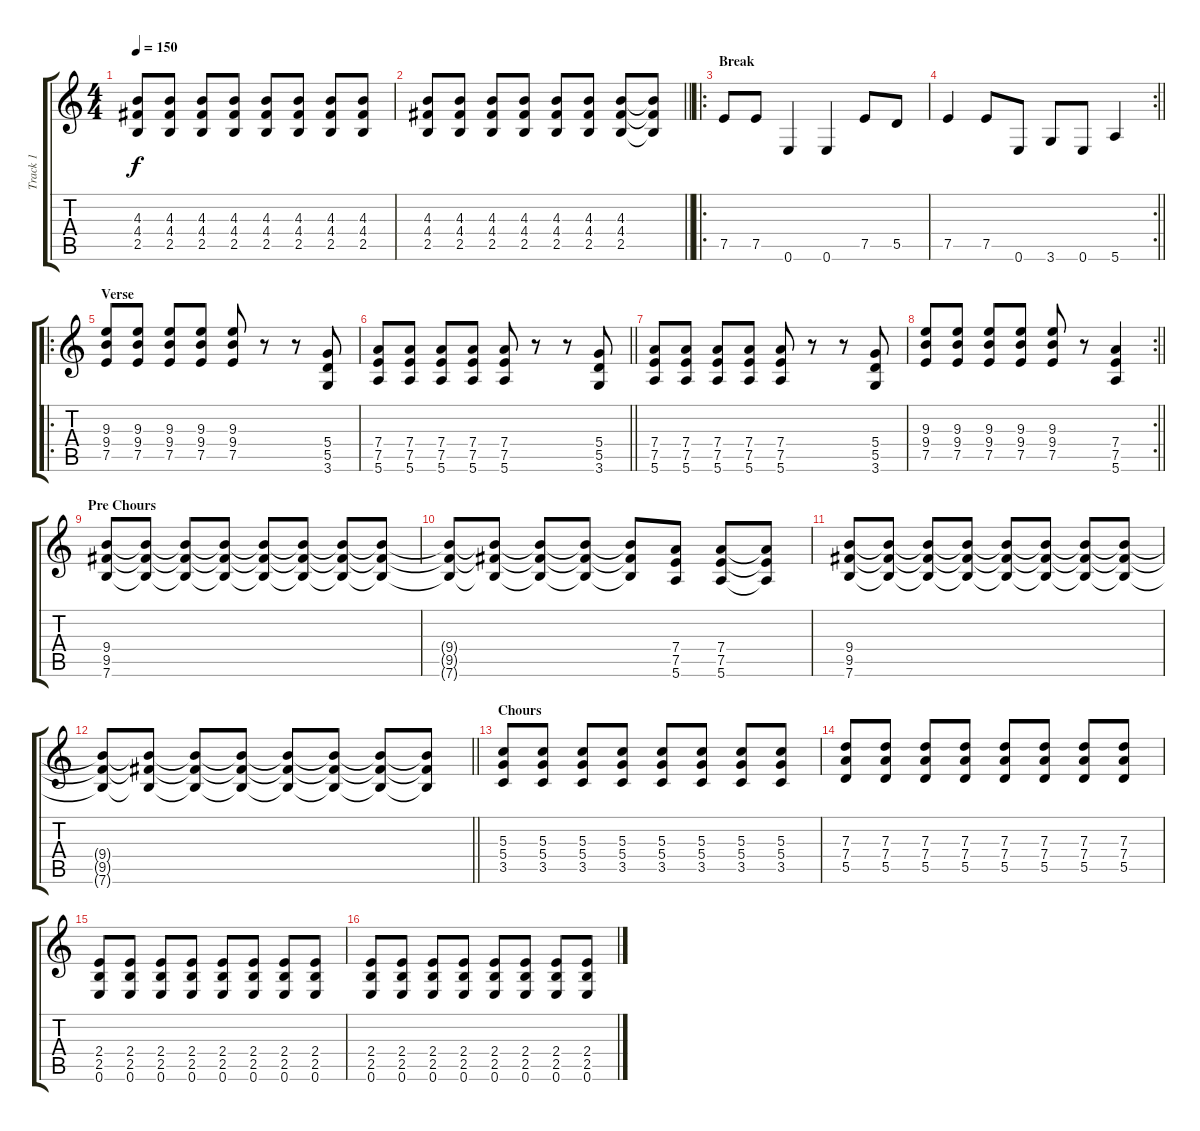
\track ("Track 1" "Track 1") {instrument overdrivenguitar}
\staff {score tabs}
\tuning (E4 B3 G3 D3 A2 E2) {hide}
\ts (4 4)
\tempo 150
\clef g2
\ks c
(4.3 4.4 2.5).8{dy f} (4.3 4.4 2.5).8 (4.3 4.4 2.5).8 (4.3 4.4 2.5).8 (4.3 4.4 2.5).8 (4.3 4.4 2.5).8 (4.3 4.4 2.5).8 (4.3 4.4 2.5).8 |
\barLineRight lightlight
(4.3 4.4 2.5).8 (4.3 4.4 2.5).8 (4.3 4.4 2.5).8 (4.3 4.4 2.5).8 (4.3 4.4 2.5).8 (4.3 4.4 2.5).8 (4.3 4.4 2.5).8 (4.3{t} 4.4{t} 2.5{t}).8 |
\ro
\section ("" "Break")
7.5.8 7.5.8 0.6.4 0.6.4 7.5.8 5.5.8 |
\rc 2
\barLineRight lightlight
7.5.4 7.5.8 0.6.8 3.6.8 0.6.8 5.6.4 |
\ro
\section ("" "Verse")
(9.3 9.4 7.5).8 (9.3 9.4 7.5).8 (9.3 9.4 7.5).8 (9.3 9.4 7.5).8 (9.3 9.4 7.5).8 r.8 r.8 (5.4 5.5 3.6).8 |
\barLineRight lightlight
(7.4 7.5 5.6).8 (7.4 7.5 5.6).8 (7.4 7.5 5.6).8 (7.4 7.5 5.6).8 (7.4 7.5 5.6).8 r.8 r.8 (5.4 5.5 3.6).8 |
(7.4 7.5 5.6).8 (7.4 7.5 5.6).8 (7.4 7.5 5.6).8 (7.4 7.5 5.6).8 (7.4 7.5 5.6).8 r.8 r.8 (5.4 5.5 3.6).8 |
\rc 2
\barLineRight lightlight
(9.3 9.4 7.5).8 (9.3 9.4 7.5).8 (9.3 9.4 7.5).8 (9.3 9.4 7.5).8 (9.3 9.4 7.5).8 r.8 (7.4 7.5 5.6).4 |
\section ("" "Pre Chours")
(9.4 9.5 7.6).8 (9.4{t} 9.5{t} 7.6{t}).8 (9.4{t} 9.5{t} 7.6{t}).8 (9.4{t} 9.5{t} 7.6{t}).8 (9.4{t} 9.5{t} 7.6{t}).8 (9.4{t} 9.5{t} 7.6{t}).8 (9.4{t} 9.5{t} 7.6{t}).8 (9.4{t} 9.5{t} 7.6{t}).8 |
(9.4{t} 9.5{t} 7.6{t}).8 (9.4{t} 9.5{t} 7.6{t}).8 (9.4{t} 9.5{t} 7.6{t}).8 (9.4{t} 9.5{t} 7.6{t}).8 (9.4{t} 9.5{t} 7.6{t}).8 (7.4 7.5 5.6).8 (7.4 7.5 5.6).8 (7.4{t} 7.5{t} 5.6{t}).8 |
(9.4 9.5 7.6).8 (9.4{t} 9.5{t} 7.6{t}).8 (9.4{t} 9.5{t} 7.6{t}).8 (9.4{t} 9.5{t} 7.6{t}).8 (9.4{t} 9.5{t} 7.6{t}).8 (9.4{t} 9.5{t} 7.6{t}).8 (9.4{t} 9.5{t} 7.6{t}).8 (9.4{t} 9.5{t} 7.6{t}).8 |
\barLineRight lightlight
(9.4{t} 9.5{t} 7.6{t}).8 (9.4{t} 9.5{t} 7.6{t}).8 (9.4{t} 9.5{t} 7.6{t}).8 (9.4{t} 9.5{t} 7.6{t}).8 (9.4{t} 9.5{t} 7.6{t}).8 (9.4{t} 9.5{t} 7.6{t}).8 (9.4{t} 9.5{t} 7.6{t}).8 (9.4{t} 9.5{t} 7.6{t}).8 |
\section ("" "Chours")
(5.3 5.4 3.5).8 (5.3 5.4 3.5).8 (5.3 5.4 3.5).8 (5.3 5.4 3.5).8 (5.3 5.4 3.5).8 (5.3 5.4 3.5).8 (5.3 5.4 3.5).8 (5.3 5.4 3.5).8 |
(7.3 7.4 5.5).8 (7.3 7.4 5.5).8 (7.3 7.4 5.5).8 (7.3 7.4 5.5).8 (7.3 7.4 5.5).8 (7.3 7.4 5.5).8 (7.3 7.4 5.5).8 (7.3 7.4 5.5).8 |
(2.4 2.5 0.6).8 (2.4 2.5 0.6).8 (2.4 2.5 0.6).8 (2.4 2.5 0.6).8 (2.4 2.5 0.6).8 (2.4 2.5 0.6).8 (2.4 2.5 0.6).8 (2.4 2.5 0.6).8 |
(2.4 2.5 0.6).8 (2.4 2.5 0.6).8 (2.4 2.5 0.6).8 (2.4 2.5 0.6).8 (2.4 2.5 0.6).8 (2.4 2.5 0.6).8 (2.4 2.5 0.6).8 (2.4 2.5 0.6).8
